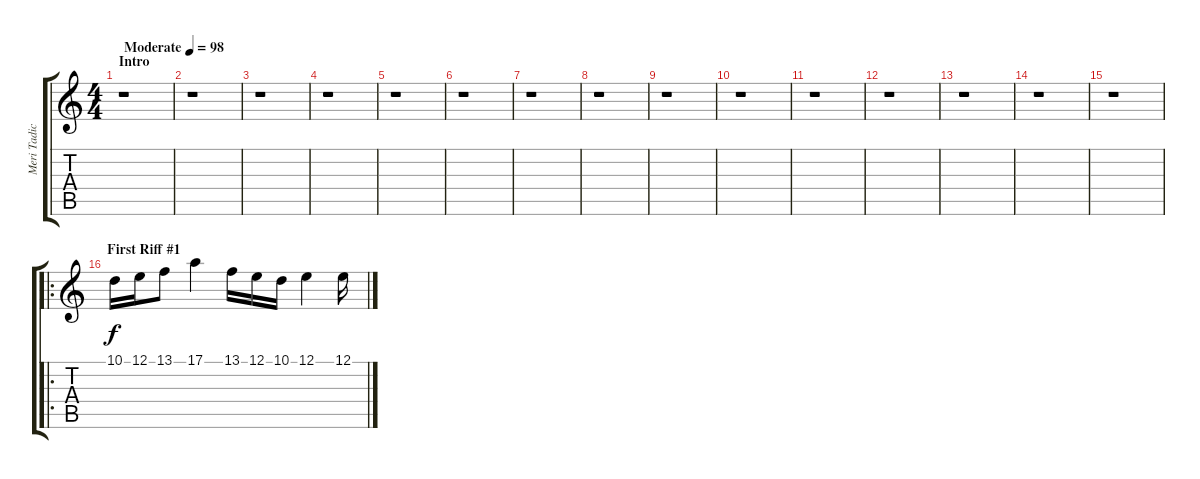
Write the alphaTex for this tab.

\track ("Meri Tadic" "Meri Tadic") {instrument fiddle}
\staff {score tabs}
\tuning (E4 B3 G3 D3 A2 E2) {hide}
\ts (4 4)
\section ("" "Intro")
\tempo (98 "Moderate")
\clef g2
\ks c
r.1{dy f instrument fiddle} |
r.1 |
r.1 |
r.1 |
r.1 |
r.1 |
r.1 |
r.1 |
r.1 |
r.1 |
r.1 |
r.1 |
r.1 |
r.1 |
r.1 |
\ro
\section ("" "First Riff #1")
10.1.16 12.1.16 13.1.8 17.1.4 13.1.16 12.1.16 10.1.16 12.1.4 12.1.16
